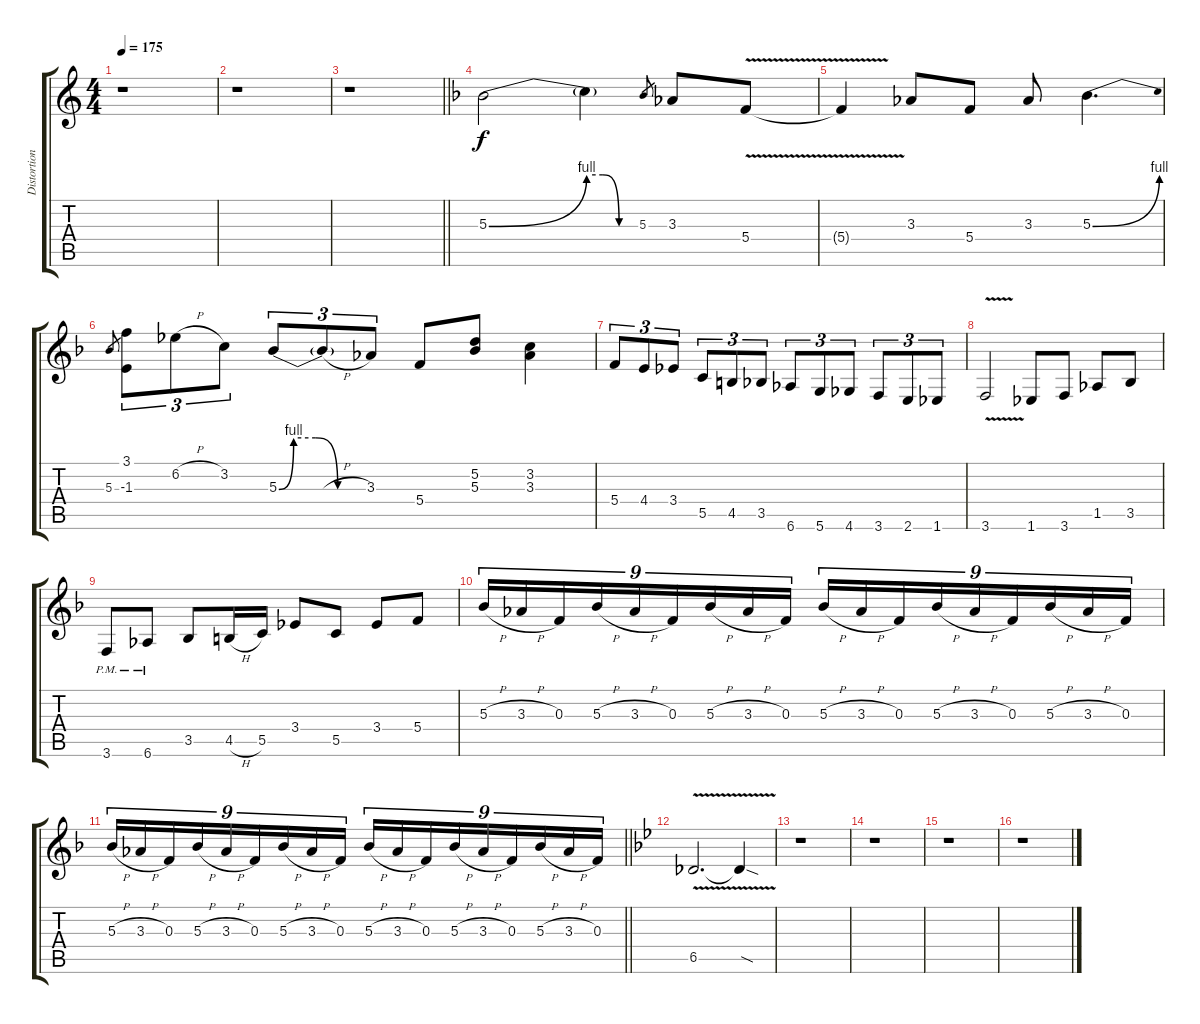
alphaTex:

\track ("Distortion Guitar" "Distortion") {instrument distortionguitar}
\staff {score tabs}
\tuning (D4 A3 F3 C3 G2 D2) {hide}
\ts (4 4)
\tempo 175
\clef g2
\ks c
r.1{dy f} |
r.1 |
\barLineRight lightlight
r.1 |
\ks f
5.3{be (bend 0 0 60 4)}.2 5.3{be (custom 0 4 20 4 40 0 60 0) t}.4 5.3.8{gr} 3.3.8 5.4{v}.8 |
5.4{v t}.4 3.3.8 5.4.8 3.3.8 5.3{be (bend 0 0 60 4)}.4{d} |
5.3.8{gr} (3.1 -1.3).8{tu (3 2)} 6.2{h}.8{tu (3 2)} 3.2.8{tu (3 2)} 5.3{be (custom 0 0 10 4 25 4 40 0 60 0)}.8{tu (3 2)} 5.3{h t}.8{tu (3 2)} 3.3.8{tu (3 2)} 5.4.8 (5.2 5.3).8 (3.2 3.3).4 |
5.4.8{tu (3 2)} 4.4.8{tu (3 2)} 3.4.8{tu (3 2)} 5.5.8{tu (3 2)} 4.5.8{tu (3 2)} 3.5.8{tu (3 2)} 6.6.8{tu (3 2)} 5.6.8{tu (3 2)} 4.6.8{tu (3 2)} 3.6.8{tu (3 2)} 2.6.8{tu (3 2)} 1.6.8{tu (3 2)} |
3.6{v}.2 1.6.8 3.6.8 1.5.8 3.5.8 |
3.6{pm}.8 6.6{pm}.8 3.5.8 4.5{h}.16 5.5.16 3.4.8 5.5.8 3.4.8 5.4.8 |
5.3{h}.16{tu (9 8)} 3.3{h}.16{tu (9 8)} 0.3.16{tu (9 8)} 5.3{h}.16{tu (9 8)} 3.3{h}.16{tu (9 8)} 0.3.16{tu (9 8)} 5.3{h}.16{tu (9 8)} 3.3{h}.16{tu (9 8)} 0.3.16{tu (9 8)} 5.3{h}.16{tu (9 8)} 3.3{h}.16{tu (9 8)} 0.3.16{tu (9 8)} 5.3{h}.16{tu (9 8)} 3.3{h}.16{tu (9 8)} 0.3.16{tu (9 8)} 5.3{h}.16{tu (9 8)} 3.3{h}.16{tu (9 8)} 0.3.16{tu (9 8)} |
\barLineRight lightlight
5.3{h}.16{tu (9 8)} 3.3{h}.16{tu (9 8)} 0.3.16{tu (9 8)} 5.3{h}.16{tu (9 8)} 3.3{h}.16{tu (9 8)} 0.3.16{tu (9 8)} 5.3{h}.16{tu (9 8)} 3.3{h}.16{tu (9 8)} 0.3.16{tu (9 8)} 5.3{h}.16{tu (9 8)} 3.3{h}.16{tu (9 8)} 0.3.16{tu (9 8)} 5.3{h}.16{tu (9 8)} 3.3{h}.16{tu (9 8)} 0.3.16{tu (9 8)} 5.3{h}.16{tu (9 8)} 3.3{h}.16{tu (9 8)} 0.3.16{tu (9 8)} |
\ks bb
6.5{v}.2{d} 6.5{sod t}.4 |
r.1 |
r.1 |
r.1 |
r.1
